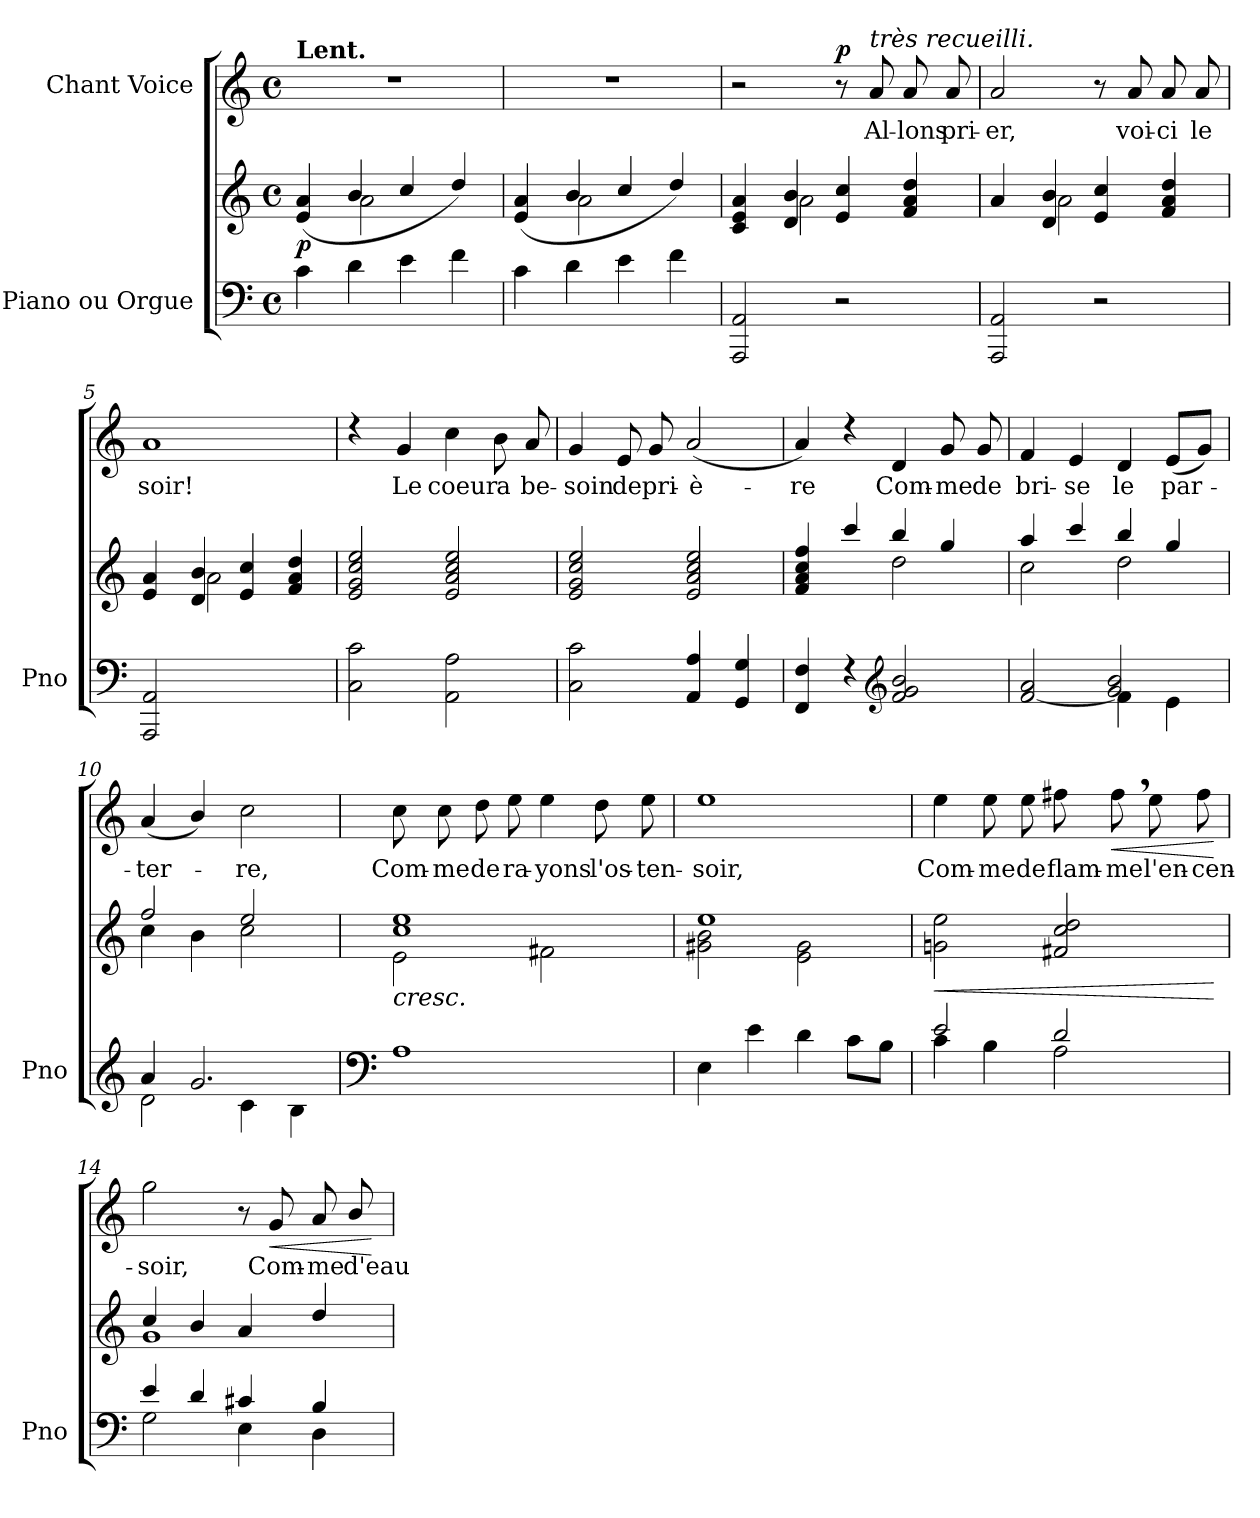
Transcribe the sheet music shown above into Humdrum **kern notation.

**kern	**kern	**dynam	**kern	**text	**dynam
*part2	*part2	*part2	*part1	*part1	*part1
*staff3	*staff2	*staff2/3	*staff1	*staff1	*staff1
*I"Piano   ou Orgue	*	*	*I"Chant Voice	*	*
*I'Pno	*	*	*	*	*
*clefF4	*clefG2	*	*clefG2	*	*
*k[]	*k[]	*	*k[]	*	*
*M4/4	*M4/4	*	*M4/4	*	*
*met(c)	*met(c)	*	*met(c)	*	*
=1	=1	=1	=1	=1	=1
*	*^	*	*	*	*
!	!	!	!	!LO:TX:a:B:t=Lent.	!	!
!	!	!	!LO:DY:b	!	!	!
4c\	(>4e/ 4a/	4ryy	p	1r	.	.
4d\	4b/	2a\	.	.	.	.
4e\	4cc/	.	.	.	.	.
4f\	4dd/)	4ryy	.	.	.	.
=2	=2	=2	=2	=2	=2	=2
4c\	(>4e/ 4a/	4ryy	.	1r	.	.
4d\	4b/	2a\	.	.	.	.
4e\	4cc/	.	.	.	.	.
4f\	4dd/)	4ryy	.	.	.	.
=3	=3	=3	=3	=3	=3	=3
2AAA/ 2AA/	4c/ 4e/ 4a/	4ryy	.	2r	.	.
.	4d/ 4b/	2a\	.	.	.	.
!	!	!	!	!	!	!LO:DY:a
2r	4e/ 4cc/	.	.	8r	.	p
!	!	!	!	!LO:TX:a:i:t=très recueilli.	!	!
!	!	!	!	!	!LO:LY:b	!
.	.	.	.	8a/	Al-	.
!	!	!	!	!	!LO:LY:b	!
.	4f/ 4a/ 4dd/	4ryy	.	8a/	-lons	.
!	!	!	!	!	!LO:LY:b	!
.	.	.	.	8a/	pri-	.
=4	=4	=4	=4	=4	=4	=4
!	!	!	!	!	!LO:LY:b	!
2AAA/ 2AA/	4a/	4ryy	.	2a/	-er,	.
.	4d/ 4b/	2a\	.	.	.	.
2r	4e/ 4cc/	.	.	8r	.	.
!	!	!	!	!	!LO:LY:b	!
.	.	.	.	8a/	voi-	.
!	!	!	!	!	!LO:LY:b	!
.	4f/ 4a/ 4dd/	4ryy	.	8a/	-ci	.
!	!	!	!	!	!LO:LY:b	!
.	.	.	.	8a/	le	.
!!LO:LB:g=z
=5	=5	=5	=5	=5	=5	=5
!	!	!	!	!	!LO:LY:b	!
2AAA/ 2AA/	4e/ 4a/	4ryy	.	1a	soir!	.
.	4d/ 4b/	2a\	.	.	.	.
2ryy	4e/ 4cc/	.	.	.	.	.
.	4f/ 4a/ 4dd/	4ryy	.	.	.	.
*	*v	*v	*	*	*	*
=6	=6	=6	=6	=6	=6
2C\ 2c\	2e/ 2g/ 2cc/ 2ee/	.	4rdd	.	.
!	!	!	!	!LO:LY:b	!
.	.	.	4g/	Le	.
!	!	!	!	!LO:LY:b	!
2AA\ 2A\	2e/ 2a/ 2cc/ 2ee/	.	4cc\	coeur	.
!	!	!	!	!LO:LY:b	!
.	.	.	8b\	a	.
!	!	!	!	!LO:LY:b	!
.	.	.	8a/	be-	.
=7	=7	=7	=7	=7	=7
!	!	!	!	!LO:LY:b	!
2C\ 2c\	2e/ 2g/ 2cc/ 2ee/	.	4g/	-soin	.
!	!	!	!	!LO:LY:b	!
.	.	.	8e/	de	.
!	!	!	!	!LO:LY:b	!
.	.	.	8g/	pri-	.
!	!	!	!	!LO:LY:b	!
4AA/ 4A/	2e/ 2a/ 2cc/ 2ee/	.	(<2a/	-è-	.
4GG/ 4G/	.	.	.	.	.
=8	=8	=8	=8	=8	=8
*	*^	*	*	*	*
!	!	!	!	!	!LO:LY:b	!
4FF/ 4F/	4f/ 4a/ 4cc/ 4ff/	2ryy	.	4a/)	-re	.
4rF	4ccc/	.	.	4rdd	.	.
*clefG2	*	*	*	*	*	*
!	!	!	!	!	!LO:LY:b	!
2f/ 2g/ 2b/	4bb/	2dd\	.	4d/	Com-	.
!	!	!	!	!	!LO:LY:b	!
.	4gg/	.	.	8g/	-me	.
!	!	!	!	!	!LO:LY:b	!
.	.	.	.	8g/	de	.
!!LO:LB:g=z
=9	=9	=9	=9	=9	=9	=9
*^	*	*	*	*	*	*
!	!	!	!	!	!	!LO:LY:b	!
[2f/ 2a/	2ryy	4aa/	2cc\	.	4f/	bri-	.
!	!	!	!	!	!	!LO:LY:b	!
.	.	4ccc/	.	.	4e/	-se	.
!	!	!	!	!	!	!LO:LY:b	!
4f\]	2g/ 2b/	4bb/	2dd\	.	4d/	le	.
!	!	!	!	!	!	!LO:LY:b	!
4e\	.	4gg/	.	.	(<8e/L	par-	.
.	.	.	.	.	8g/J)	.	.
=10	=10	=10	=10	=10	=10	=10	=10
!	!	!	!	!	!	!LO:LY:b	!
4a/	2d\	2ff/	4cc\	.	(<4a/	-ter-	.
2.g/	.	.	4b\	.	4b/)	.	.
!	!	!	!	!	!	!LO:LY:b	!
.	4c\	2ee/	2cc\	.	2cc\	-re,	.
.	4B\	.	.	.	.	.	.
*v	*v	*	*	*	*	*	*
=11	=11	=11	=11	=11	=11	=11
*clefF4	*	*	*	*	*	*
*^	*	*	*	*	*	*
!	!	!LO:TX:b:i:t=cresc.	!	!	!	!	!
!	!	!	!	!	!	!LO:LY:b	!
*v	*v	*	*	*	*	*	*
1A	1cc 1ee	2e\	.	8cc\	Com-	.
!	!	!	!	!	!LO:LY:b	!
.	.	.	.	8cc\	-me	.
!	!	!	!	!	!LO:LY:b	!
.	.	.	.	8dd\	de	.
!	!	!	!	!	!LO:LY:b	!
.	.	.	.	8ee\	ra-	.
!	!	!	!	!	!LO:LY:b	!
.	.	2f#X\	.	4ee\	-yons	.
!	!	!	!	!	!LO:LY:b	!
.	.	.	.	8dd\	l'os-	.
!	!	!	!	!	!LO:LY:b	!
.	.	.	.	8ee\	-ten-	.
=12	=12	=12	=12	=12	=12	=12
!	!	!	!	!	!LO:LY:b	!
4E\	1ee	2g#X\ 2b\	.	1ee	-soir,	.
4e\	.	.	.	.	.	.
4d\	.	2e\ 2g#\	.	.	.	.
8c\L	.	.	.	.	.	.
8B\J	.	.	.	.	.	.
*	*v	*v	*	*	*	*
!!LO:PB:g=z
=13	=13	=13	=13	=13	=13
*^	*	*	*	*	*
!	!	!	!LO:HP:b	!	!LO:LY:b	!
2e/	4c\	2gn\ 2ee\	<	4ee\	Com-	.
!	!	!	!	!	!LO:LY:b	!
.	4B\	.	.	8ee\	-me	.
!	!	!	!	!	!LO:LY:b	!
.	.	.	.	8ee\	de	.
!	!	!	!	!	!LO:LY:b	!
2d/	2A\	2f#X/ 2cc/ 2dd/	.	8ff#X\	flam-	.
!	!	!	!	!	!LO:LY:b	!LO:HP:b
.	.	.	.	8ff#,\	-me	<
!	!	!	!	!	!LO:LY:b	!
.	.	.	.	8ee\	l'en-	.
!	!	!	!	!	!LO:LY:b	!
.	.	.	.	8ff#\	-cen-	.
*v	*v	*	*	*	*	*
.	.	[	.	.	[
=14	=14	=14	=14	=14	=14
*^	*^	*	*	*	*
!	!	!	!	!	!	!LO:LY:b	!
4e/	2G\	4cc/	1g	.	2gg\	-soir,	.
4d/	.	4b/	.	.	.	.	.
4c#X/	4E\	4a/	.	.	8r	.	.
!	!	!	!	!	!	!LO:LY:b	!LO:HP:b
.	.	.	.	.	8g/	Com-	<
!	!	!	!	!	!	!LO:LY:b	!
4B/	4D\	4dd/	.	.	8a/	-me	.
!	!	!	!	!	!	!LO:LY:b	!
.	.	.	.	.	8b/	d'eau	.
*v	*v	*	*	*	*	*	*
*	*v	*v	*	*	*	*
.	.	.	.	.	[
=	=	=	=	=	=
*-	*-	*-	*-	*-	*-
